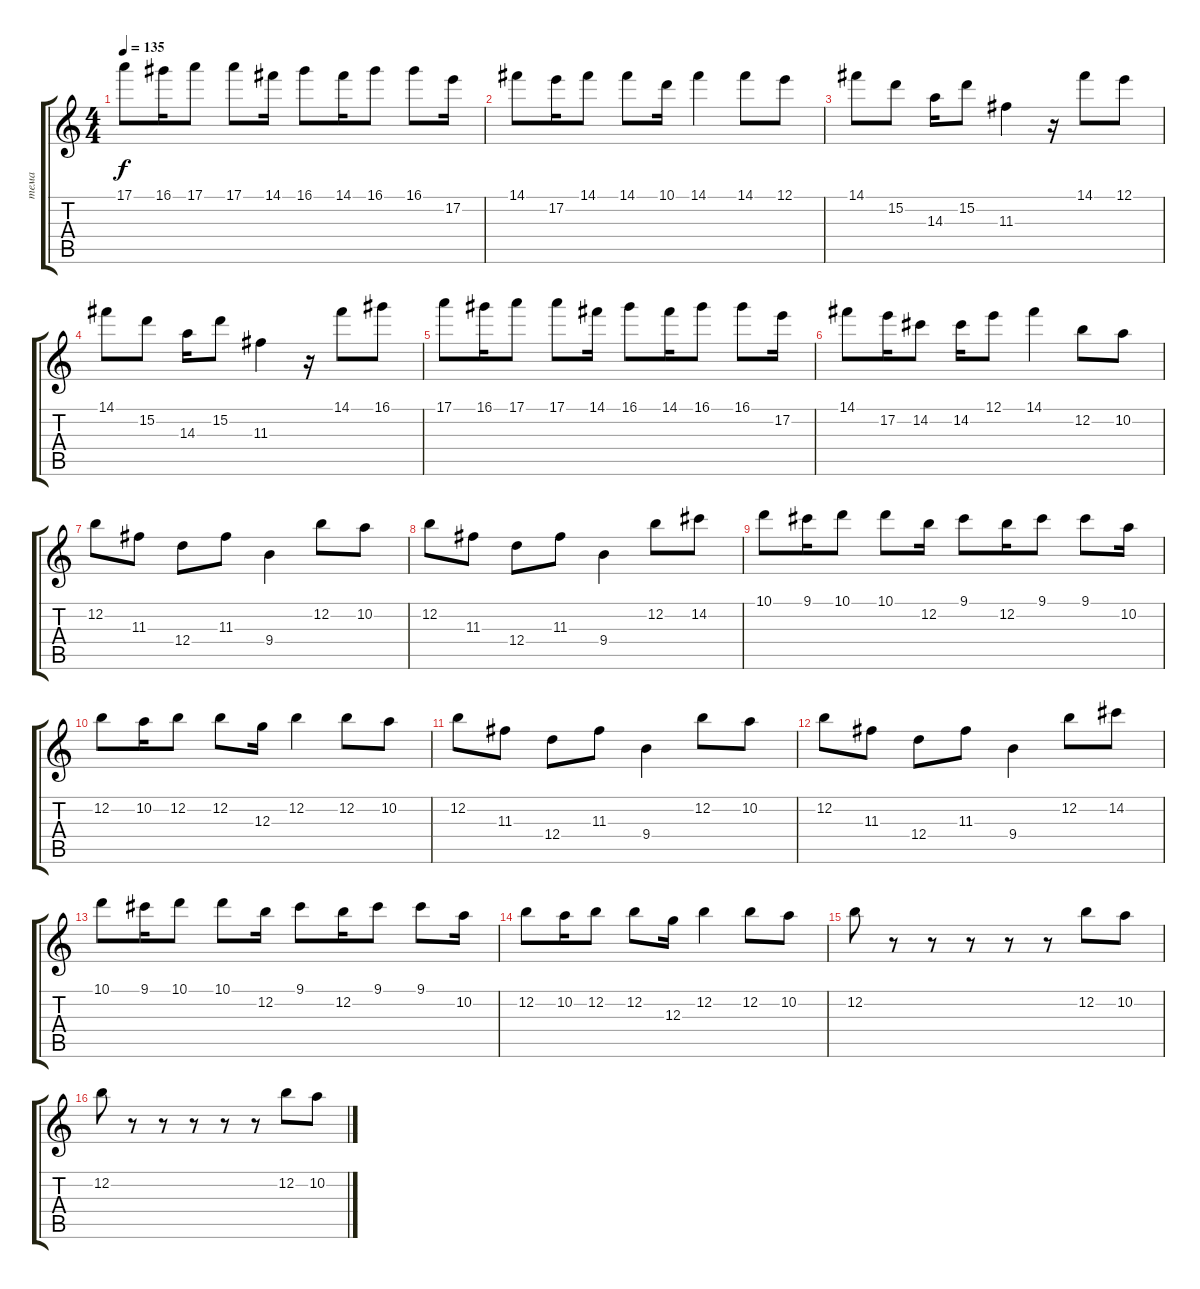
\track ("тема" "тема") {instrument overdrivenguitar}
\staff {score tabs}
\tuning (E4 B3 G3 D3 A2 E2) {hide}
\ts (4 4)
\tempo 135
\clef g2
\ks c
17.1.8{dy f} 16.1.16 17.1.8 17.1.8 14.1.16 16.1.8 14.1.16 16.1.8 16.1.8 17.2.16 |
14.1.8 17.2.16 14.1.8 14.1.8 10.1.16 14.1.4 14.1.8 12.1.8 |
14.1.8 15.2.8 14.3.16 15.2.8 11.3.4 r.16 14.1.8 12.1.8 |
14.1.8 15.2.8 14.3.16 15.2.8 11.3.4 r.16 14.1.8 16.1.8 |
17.1.8 16.1.16 17.1.8 17.1.8 14.1.16 16.1.8 14.1.16 16.1.8 16.1.8 17.2.16 |
14.1.8 17.2.16 14.2.8 14.2.16 12.1.8 14.1.4 12.2.8 10.2.8 |
12.2.8 11.3.8 12.4.8 11.3.8 9.4.4 12.2.8 10.2.8 |
12.2.8 11.3.8 12.4.8 11.3.8 9.4.4 12.2.8 14.2.8 |
10.1.8 9.1.16 10.1.8 10.1.8 12.2.16 9.1.8 12.2.16 9.1.8 9.1.8 10.2.16 |
12.2.8 10.2.16 12.2.8 12.2.8 12.3.16 12.2.4 12.2.8 10.2.8 |
12.2.8 11.3.8 12.4.8 11.3.8 9.4.4 12.2.8 10.2.8 |
12.2.8 11.3.8 12.4.8 11.3.8 9.4.4 12.2.8 14.2.8 |
10.1.8 9.1.16 10.1.8 10.1.8 12.2.16 9.1.8 12.2.16 9.1.8 9.1.8 10.2.16 |
12.2.8 10.2.16 12.2.8 12.2.8 12.3.16 12.2.4 12.2.8 10.2.8 |
12.2.8 r.8 r.8 r.8 r.8 r.8 12.2.8 10.2.8 |
12.2.8 r.8 r.8 r.8 r.8 r.8 12.2.8 10.2.8
